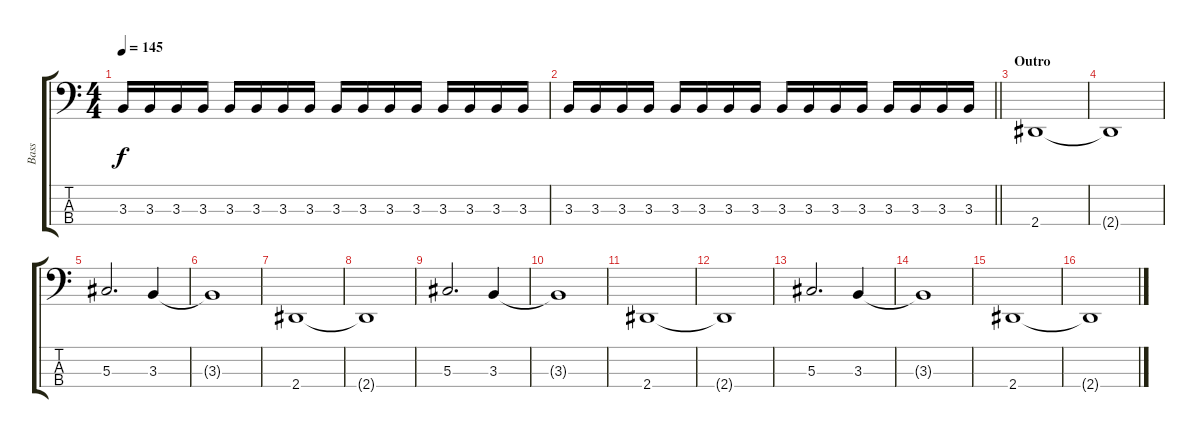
\track ("Bass" "Bass") {instrument electricbassfinger}
\staff {score tabs}
\tuning (Gb2 Db2 Ab1 Db1) {hide}
\ts (4 4)
\tempo 145
\clef f4
\ks c
3.3.16{dy f} 3.3.16 3.3.16 3.3.16 3.3.16 3.3.16 3.3.16 3.3.16 3.3.16 3.3.16 3.3.16 3.3.16 3.3.16 3.3.16 3.3.16 3.3.16 |
\barLineRight lightlight
3.3.16 3.3.16 3.3.16 3.3.16 3.3.16 3.3.16 3.3.16 3.3.16 3.3.16 3.3.16 3.3.16 3.3.16 3.3.16 3.3.16 3.3.16 3.3.16 |
\section ("" "Outro")
2.4.1 |
2.4{t}.1 |
5.3.2{d} 3.3.4 |
3.3{t}.1 |
2.4.1 |
2.4{t}.1 |
5.3.2{d} 3.3.4 |
3.3{t}.1 |
2.4.1 |
2.4{t}.1 |
5.3.2{d} 3.3.4 |
3.3{t}.1 |
2.4.1 |
2.4{t}.1
